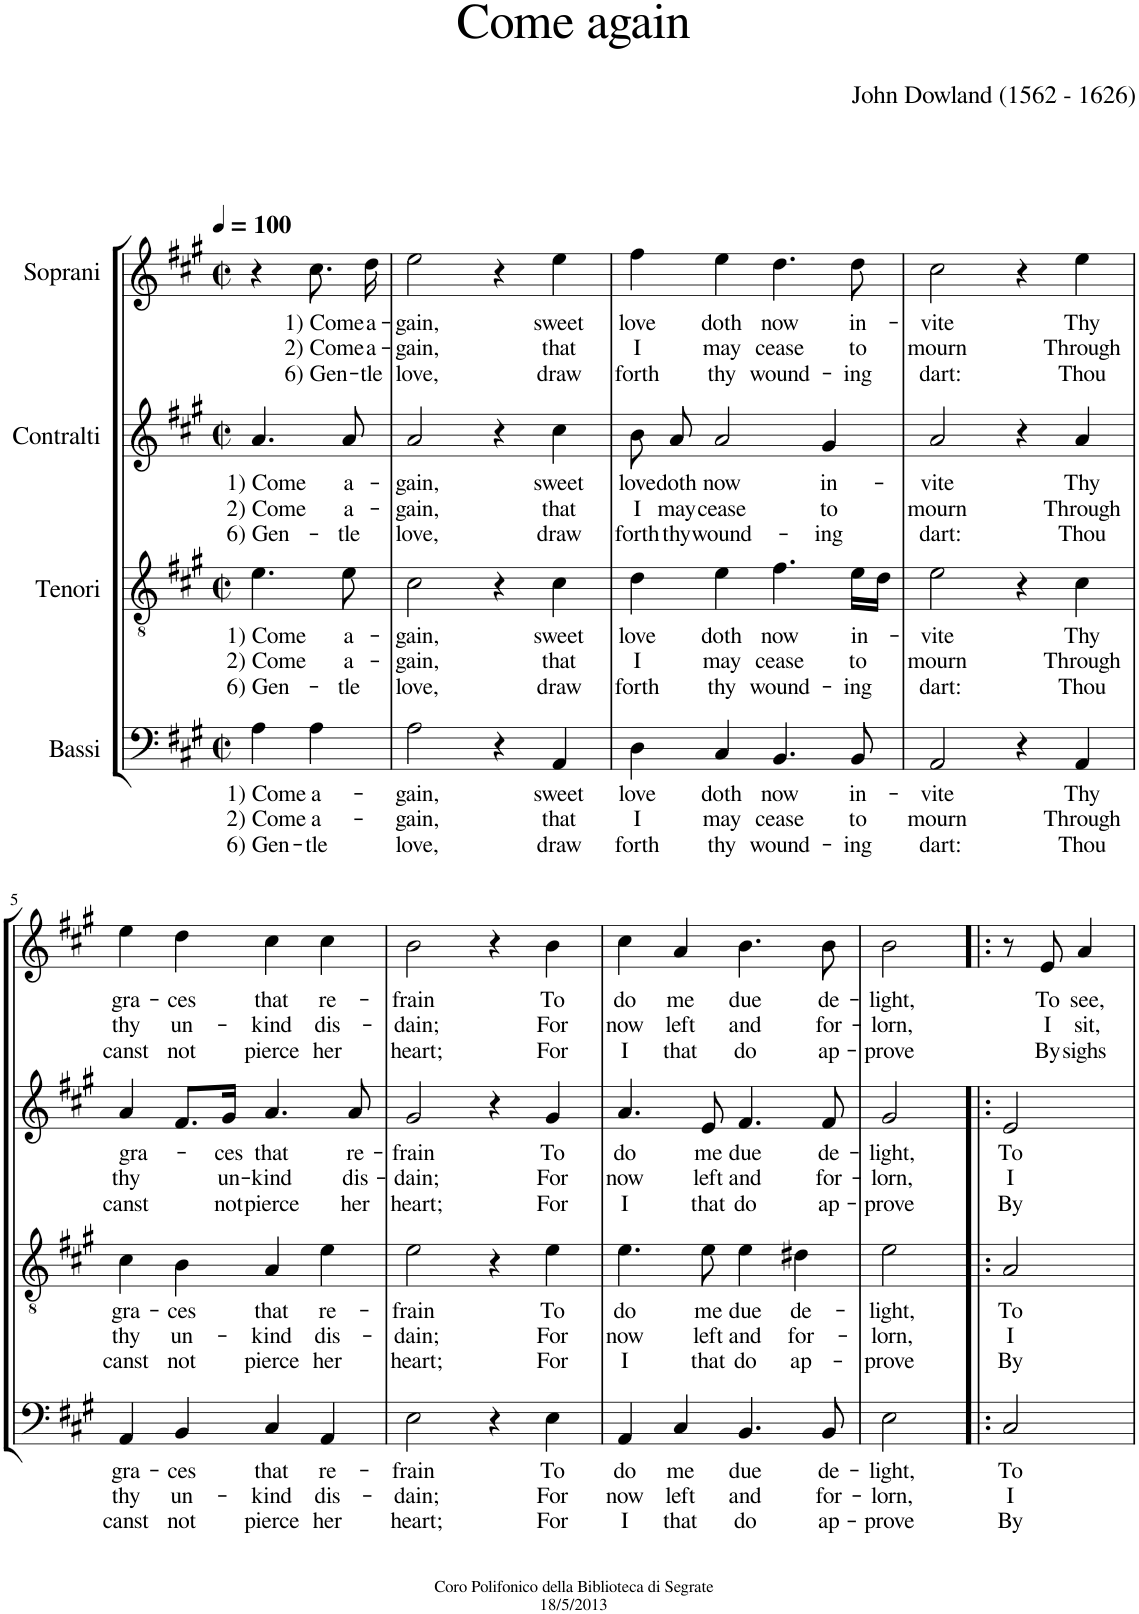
**kern	**text	**text	**text	**kern	**text	**text	**text	**kern	**text	**text	**text	**kern	**text	**text	**text
*part4	*part4	*part4	*part4	*part3	*part3	*part3	*part3	*part2	*part2	*part2	*part2	*part1	*part1	*part1	*part1
*staff4	*staff4	*staff4	*staff4	*staff3	*staff3	*staff3	*staff3	*staff2	*staff2	*staff2	*staff2	*staff1	*staff1	*staff1	*staff1
*I"Bassi	*	*	*	*I"Tenori	*	*	*	*I"Contralti	*	*	*	*I"Soprani	*	*	*
*clefF4	*	*	*	*clefGv2	*	*	*	*clefG2	*	*	*	*clefG2	*	*	*
*	*	*	*	*	*	*	*	*	*	*	*	*Trd1c2	*	*	*
*k[f#c#g#]	*	*	*	*k[f#c#g#]	*	*	*	*k[f#c#g#]	*	*	*	*k[f#c#g#]	*	*	*
*A:	*	*	*	*A:	*	*	*	*A:	*	*	*	*A:	*	*	*
*M2/2	*	*	*	*M2/2	*	*	*	*M2/2	*	*	*	*M2/2	*	*	*
*met(c|)	*	*	*	*met(c|)	*	*	*	*met(c|)	*	*	*	*met(c|)	*	*	*
*MM100	*	*	*	*MM100	*	*	*	*MM100	*	*	*	*MM100	*	*	*
=1	=1	=1	=1	=1	=1	=1	=1	=1	=1	=1	=1	=1	=1	=1	=1
!	!LO:LY:b	!LO:LY:b	!LO:LY:b	!	!LO:LY:b	!LO:LY:b	!LO:LY:b	!	!LO:LY:b	!LO:LY:b	!LO:LY:b	!	!	!	!
4A\	1) Come	2) Come	6) Gen-	4.e\	1) Come	2) Come	6) Gen-	4.a/	1) Come	2) Come	6) Gen-	4r	.	.	.
!	!LO:LY:b	!LO:LY:b	!LO:LY:b	!	!	!	!	!	!	!	!	!	!LO:LY:b	!LO:LY:b	!LO:LY:b
4A\	a-	a-	-tle	.	.	.	.	.	.	.	.	8.cc#\L	1) Come	2) Come	6) Gen-
!	!	!	!	!	!LO:LY:b	!LO:LY:b	!LO:LY:b	!	!LO:LY:b	!LO:LY:b	!LO:LY:b	!	!	!	!
.	.	.	.	8e\	a-	a-	-tle	8a/	a-	a-	-tle	.	.	.	.
!	!	!	!	!	!	!	!	!	!	!	!	!	!LO:LY:b	!LO:LY:b	!LO:LY:b
.	.	.	.	.	.	.	.	.	.	.	.	16dd\Jk	a-	a-	-tle
=2	=2	=2	=2	=2	=2	=2	=2	=2	=2	=2	=2	=2	=2	=2	=2
!	!LO:LY:b	!LO:LY:b	!LO:LY:b	!	!LO:LY:b	!LO:LY:b	!LO:LY:b	!	!LO:LY:b	!LO:LY:b	!LO:LY:b	!	!LO:LY:b	!LO:LY:b	!LO:LY:b
2A\	-gain,	-gain,	love,	2c#\	-gain,	-gain,	love,	2a/	-gain,	-gain,	love,	2ee\	-gain,	-gain,	love,
4r	.	.	.	4r	.	.	.	4r	.	.	.	4r	.	.	.
!	!LO:LY:b	!LO:LY:b	!LO:LY:b	!	!LO:LY:b	!LO:LY:b	!LO:LY:b	!	!LO:LY:b	!LO:LY:b	!LO:LY:b	!	!LO:LY:b	!LO:LY:b	!LO:LY:b
4AA/	sweet	that	draw	4c#\	sweet	that	draw	4cc#\	sweet	that	draw	4ee\	sweet	that	draw
=3	=3	=3	=3	=3	=3	=3	=3	=3	=3	=3	=3	=3	=3	=3	=3
!	!LO:LY:b	!LO:LY:b	!LO:LY:b	!	!LO:LY:b	!LO:LY:b	!LO:LY:b	!	!LO:LY:b	!LO:LY:b	!LO:LY:b	!	!LO:LY:b	!LO:LY:b	!LO:LY:b
4D\	love	I	forth	4d\	love	I	forth	8b\	love	I	forth	4ff#\	love	I	forth
!	!	!	!	!	!	!	!	!	!LO:LY:b	!LO:LY:b	!LO:LY:b	!	!	!	!
.	.	.	.	.	.	.	.	8a/	doth	may	thy	.	.	.	.
!	!LO:LY:b	!LO:LY:b	!LO:LY:b	!	!LO:LY:b	!LO:LY:b	!LO:LY:b	!	!LO:LY:b	!LO:LY:b	!LO:LY:b	!	!LO:LY:b	!LO:LY:b	!LO:LY:b
4C#/	doth	may	thy	4e\	doth	may	thy	2a/	now	cease	wound-	4ee\	doth	may	thy
!	!LO:LY:b	!LO:LY:b	!LO:LY:b	!	!LO:LY:b	!LO:LY:b	!LO:LY:b	!	!	!	!	!	!LO:LY:b	!LO:LY:b	!LO:LY:b
4.BB/	now	cease	wound-	4.f#\	now	cease	wound-	.	.	.	.	4.dd\	now	cease	wound-
!	!	!	!	!	!	!	!	!	!LO:LY:b	!LO:LY:b	!LO:LY:b	!	!	!	!
.	.	.	.	.	.	.	.	4g#/	in-	to	-ing	.	.	.	.
!	!LO:LY:b	!LO:LY:b	!LO:LY:b	!	!LO:LY:b	!LO:LY:b	!LO:LY:b	!	!	!	!	!	!LO:LY:b	!LO:LY:b	!LO:LY:b
8BB/	in-	to	-ing	16e\LL	in-	to	-ing	.	.	.	.	8dd\	in-	to	-ing
.	.	.	.	16d\JJ	.	.	.	.	.	.	.	.	.	.	.
=4	=4	=4	=4	=4	=4	=4	=4	=4	=4	=4	=4	=4	=4	=4	=4
!	!LO:LY:b	!LO:LY:b	!LO:LY:b	!	!LO:LY:b	!LO:LY:b	!LO:LY:b	!	!LO:LY:b	!LO:LY:b	!LO:LY:b	!	!LO:LY:b	!LO:LY:b	!LO:LY:b
2AA/	-vite	mourn	dart:	2e\	-vite	mourn	dart:	2a/	-vite	mourn	dart:	2cc#\	-vite	mourn	dart:
4r	.	.	.	4r	.	.	.	4r	.	.	.	4r	.	.	.
!	!LO:LY:b	!LO:LY:b	!LO:LY:b	!	!LO:LY:b	!LO:LY:b	!LO:LY:b	!	!LO:LY:b	!LO:LY:b	!LO:LY:b	!	!LO:LY:b	!LO:LY:b	!LO:LY:b
4AA/	Thy	Through	Thou	4c#\	Thy	Through	Thou	4a/	Thy	Through	Thou	4ee\	Thy	Through	Thou
!!LO:LB:g=z
=5	=5	=5	=5	=5	=5	=5	=5	=5	=5	=5	=5	=5	=5	=5	=5
!	!LO:LY:b	!LO:LY:b	!LO:LY:b	!	!LO:LY:b	!LO:LY:b	!LO:LY:b	!	!LO:LY:b	!LO:LY:b	!LO:LY:b	!	!LO:LY:b	!LO:LY:b	!LO:LY:b
4AA/	gra-	thy	canst	4c#\	gra-	thy	canst	4a/	gra-	thy	canst	4ee\	gra-	thy	canst
!	!LO:LY:b	!LO:LY:b	!LO:LY:b	!	!LO:LY:b	!LO:LY:b	!LO:LY:b	!	!	!	!	!	!LO:LY:b	!LO:LY:b	!LO:LY:b
4BB/	-ces	un-	not	4B\	-ces	un-	not	8.f#/L	.	.	.	4dd\	-ces	un-	not
!	!	!	!	!	!	!	!	!	!LO:LY:b	!LO:LY:b	!LO:LY:b	!	!	!	!
.	.	.	.	.	.	.	.	16g#/Jk	-ces	un-	not	.	.	.	.
!	!LO:LY:b	!LO:LY:b	!LO:LY:b	!	!LO:LY:b	!LO:LY:b	!LO:LY:b	!	!LO:LY:b	!LO:LY:b	!LO:LY:b	!	!LO:LY:b	!LO:LY:b	!LO:LY:b
4C#/	that	-kind	pierce	4A/	that	-kind	pierce	4.a/	that	-kind	pierce	4cc#\	that	-kind	pierce
!	!LO:LY:b	!LO:LY:b	!LO:LY:b	!	!LO:LY:b	!LO:LY:b	!LO:LY:b	!	!	!	!	!	!LO:LY:b	!LO:LY:b	!LO:LY:b
4AA/	re-	dis-	her	4e\	re-	dis-	her	.	.	.	.	4cc#\	re-	dis-	her
!	!	!	!	!	!	!	!	!	!LO:LY:b	!LO:LY:b	!LO:LY:b	!	!	!	!
.	.	.	.	.	.	.	.	8a/	re-	dis-	her	.	.	.	.
=6	=6	=6	=6	=6	=6	=6	=6	=6	=6	=6	=6	=6	=6	=6	=6
!	!LO:LY:b	!LO:LY:b	!LO:LY:b	!	!LO:LY:b	!LO:LY:b	!LO:LY:b	!	!LO:LY:b	!LO:LY:b	!LO:LY:b	!	!LO:LY:b	!LO:LY:b	!LO:LY:b
2E\	-frain	-dain;	heart;	2e\	-frain	-dain;	heart;	2g#/	-frain	-dain;	heart;	2b\	-frain	-dain;	heart;
4r	.	.	.	4r	.	.	.	4r	.	.	.	4r	.	.	.
!	!LO:LY:b	!LO:LY:b	!LO:LY:b	!	!LO:LY:b	!LO:LY:b	!LO:LY:b	!	!LO:LY:b	!LO:LY:b	!LO:LY:b	!	!LO:LY:b	!LO:LY:b	!LO:LY:b
4E\	To	For	For	4e\	To	For	For	4g#/	To	For	For	4b\	To	For	For
=7	=7	=7	=7	=7	=7	=7	=7	=7	=7	=7	=7	=7	=7	=7	=7
!	!LO:LY:b	!LO:LY:b	!LO:LY:b	!	!LO:LY:b	!LO:LY:b	!LO:LY:b	!	!LO:LY:b	!LO:LY:b	!LO:LY:b	!	!LO:LY:b	!LO:LY:b	!LO:LY:b
4AA/	do	now	I	4.e\	do	now	I	4.a/	do	now	I	4cc#\	do	now	I
!	!LO:LY:b	!LO:LY:b	!LO:LY:b	!	!	!	!	!	!	!	!	!	!LO:LY:b	!LO:LY:b	!LO:LY:b
4C#/	me	left	that	.	.	.	.	.	.	.	.	4a/	me	left	that
!	!	!	!	!	!LO:LY:b	!LO:LY:b	!LO:LY:b	!	!LO:LY:b	!LO:LY:b	!LO:LY:b	!	!	!	!
.	.	.	.	8e\	me	left	that	8e/	me	left	that	.	.	.	.
!	!LO:LY:b	!LO:LY:b	!LO:LY:b	!	!LO:LY:b	!LO:LY:b	!LO:LY:b	!	!LO:LY:b	!LO:LY:b	!LO:LY:b	!	!LO:LY:b	!LO:LY:b	!LO:LY:b
4.BB/	due	and	do	4e\	due	and	do	4.f#/	due	and	do	4.b\	due	and	do
!	!	!	!	!	!LO:LY:b	!LO:LY:b	!LO:LY:b	!	!	!	!	!	!	!	!
.	.	.	.	4d#X\	de-	for-	ap-	.	.	.	.	.	.	.	.
!	!LO:LY:b	!LO:LY:b	!LO:LY:b	!	!	!	!	!	!LO:LY:b	!LO:LY:b	!LO:LY:b	!	!LO:LY:b	!LO:LY:b	!LO:LY:b
8BB/	de-	for-	ap-	.	.	.	.	8f#/	de-	for-	ap-	8b\	de-	for-	ap-
=8	=8	=8	=8	=8	=8	=8	=8	=8	=8	=8	=8	=8	=8	=8	=8
!	!LO:LY:b	!LO:LY:b	!LO:LY:b	!	!LO:LY:b	!LO:LY:b	!LO:LY:b	!	!LO:LY:b	!LO:LY:b	!LO:LY:b	!	!LO:LY:b	!LO:LY:b	!LO:LY:b
2E\	-light,	-lorn,	-prove	2e\	-light,	-lorn,	-prove	2g#/	-light,	-lorn,	-prove	2b\	-light,	-lorn,	-prove
=9!|:	=9!|:	=9!|:	=9!|:	=9!|:	=9!|:	=9!|:	=9!|:	=9!|:	=9!|:	=9!|:	=9!|:	=9!|:	=9!|:	=9!|:	=9!|:
!	!LO:LY:b	!LO:LY:b	!LO:LY:b	!	!LO:LY:b	!LO:LY:b	!LO:LY:b	!	!LO:LY:b	!LO:LY:b	!LO:LY:b	!	!	!	!
2C#/	To	I	By	2A/	To	I	By	2e/	To	I	By	8r	.	.	.
!	!	!	!	!	!	!	!	!	!	!	!	!	!LO:LY:b	!LO:LY:b	!LO:LY:b
.	.	.	.	.	.	.	.	.	.	.	.	8e/	To	I	By
!	!	!	!	!	!	!	!	!	!	!	!	!	!LO:LY:b	!LO:LY:b	!LO:LY:b
.	.	.	.	.	.	.	.	.	.	.	.	4a/	see,	sit,	sighs
=	=	=	=	=	=	=	=	=	=	=	=	=	=	=	=
*-	*-	*-	*-	*-	*-	*-	*-	*-	*-	*-	*-	*-	*-	*-	*-
